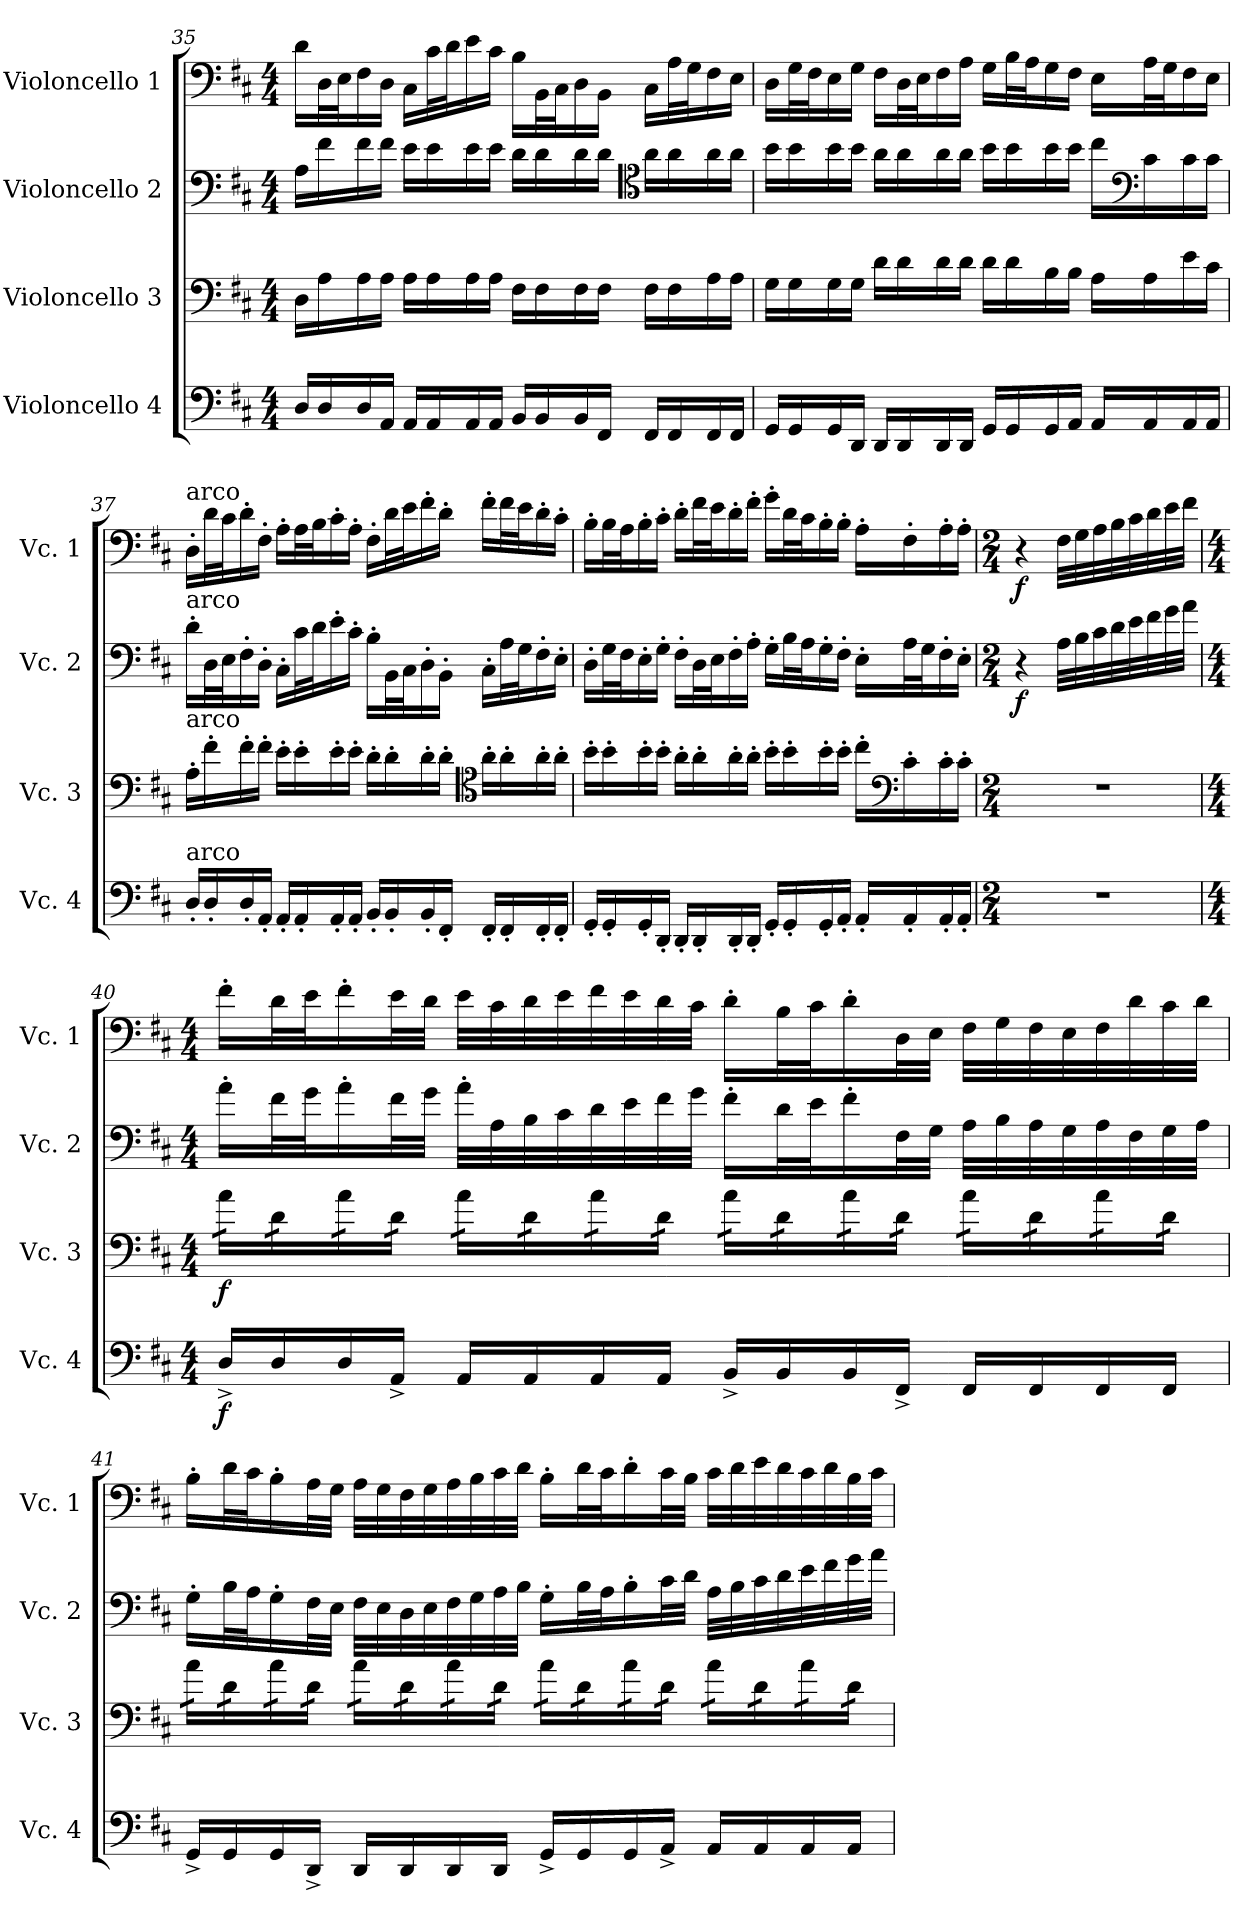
**kern	**dynam	**kern	**dynam	**kern	**dynam	**kern	**dynam
*part4	*part4	*part3	*part3	*part2	*part2	*part1	*part1
*staff4	*staff4	*staff3	*staff3	*staff2	*staff2	*staff1	*staff1
*I"Violoncello 4	*	*I"Violoncello 3	*	*I"Violoncello 2	*	*I"Violoncello 1	*
*I'Vc. 4	*	*I'Vc. 3	*	*I'Vc. 2	*	*I'Vc. 1	*
*clefF4	*	*clefF4	*	*clefF4	*	*clefF4	*
*k[f#c#]	*	*k[f#c#]	*	*k[f#c#]	*	*k[f#c#]	*
*M4/4	*	*M4/4	*	*M4/4	*	*M4/4	*
=35	=35	=35	=35	=35	=35	=35	=35
16D/LL	.	16D\LL	.	16A\LL	.	16d\LL	.
16D/	.	16A\	.	16f#\	.	32D\L	.
.	.	.	.	.	.	32E\J	.
16D/	.	16A\	.	16f#\	.	16F#\	.
16AA/JJ	.	16A\JJ	.	16f#\JJ	.	16D\JJ	.
16AA/LL	.	16A\LL	.	16e\LL	.	16C#\LL	.
16AA/	.	16A\	.	16e\	.	32c#\L	.
.	.	.	.	.	.	32d\J	.
16AA/	.	16A\	.	16e\	.	16e\	.
16AA/JJ	.	16A\JJ	.	16e\JJ	.	16c#\JJ	.
16BB/LL	.	16F#\LL	.	16d\LL	.	16B\LL	.
16BB/	.	16F#\	.	16d\	.	32BB\L	.
.	.	.	.	.	.	32C#\J	.
16BB/	.	16F#\	.	16d\	.	16D\	.
16FF#/JJ	.	16F#\JJ	.	16d\JJ	.	16BB\JJ	.
*	*	*	*	*clefC4	*	*	*
16FF#/LL	.	16F#\LL	.	16a\LL	.	16C#\LL	.
16FF#/	.	16F#\	.	16a\	.	32A\L	.
.	.	.	.	.	.	32G\J	.
16FF#/	.	16A\	.	16a\	.	16F#\	.
16FF#/JJ	.	16A\JJ	.	16a\JJ	.	16E\JJ	.
!!LO:PB:g=z
=36	=36	=36	=36	=36	=36	=36	=36
16GG/LL	.	16G\LL	.	16b\LL	.	16D\LL	.
16GG/	.	16G\	.	16b\	.	32G\L	.
.	.	.	.	.	.	32F#\J	.
16GG/	.	16G\	.	16b\	.	16E\	.
16DD/JJ	.	16G\JJ	.	16b\JJ	.	16G\JJ	.
16DD/LL	.	16d\LL	.	16a\LL	.	16F#\LL	.
16DD/	.	16d\	.	16a\	.	32D\L	.
.	.	.	.	.	.	32E\J	.
16DD/	.	16d\	.	16a\	.	16F#\	.
16DD/JJ	.	16d\JJ	.	16a\JJ	.	16A\JJ	.
16GG/LL	.	16d\LL	.	16b\LL	.	16G\LL	.
16GG/	.	16d\	.	16b\	.	32B\L	.
.	.	.	.	.	.	32A\J	.
16GG/	.	16B\	.	16b\	.	16G\	.
16AA/JJ	.	16B\JJ	.	16b\JJ	.	16F#\JJ	.
16AA/LL	.	16A\LL	.	16cc#\LL	.	16E\LL	.
*	*	*	*	*clefF4	*	*	*
16AA/	.	16A\	.	16c#\	.	32A\L	.
.	.	.	.	.	.	32G\J	.
16AA/	.	16e\	.	16c#\	.	16F#\	.
16AA/JJ	.	16c#\JJ	.	16c#\JJ	.	16E\JJ	.
=37	=37	=37	=37	=37	=37	=37	=37
!	!	!	!	!	!	!LO:TX:a:t=arco	!
!	!	!	!	!LO:TX:a:t=arco	!	!	!
!	!	!LO:TX:a:t=arco	!	!	!	!	!
!LO:TX:a:t=arco	!	!	!	!	!	!	!
16D'/LL	.	16A'\LL	.	16d'\LL	.	16D'\LL	.
16D'/	.	16f#'\	.	32D\L	.	32d\L	.
.	.	.	.	32E\J	.	32c#\J	.
16D'/	.	16f#'\	.	16F#'\	.	16d'\	.
16AA'/JJ	.	16f#'\JJ	.	16D'\JJ	.	16F#'\JJ	.
16AA'/LL	.	16e'\LL	.	16C#'\LL	.	16A'\LL	.
16AA'/	.	16e'\	.	32c#\L	.	32A\L	.
.	.	.	.	32d\J	.	32B\J	.
16AA'/	.	16e'\	.	16e'\	.	16c#'\	.
16AA'/JJ	.	16e'\JJ	.	16c#'\JJ	.	16A'\JJ	.
16BB'/LL	.	16d'\LL	.	16B'\LL	.	16F#'\LL	.
16BB'/	.	16d'\	.	32BB\L	.	32d\L	.
.	.	.	.	32C#\J	.	32e\J	.
16BB'/	.	16d'\	.	16D'\	.	16f#'\	.
16FF#'/JJ	.	16d'\JJ	.	16BB'\JJ	.	16d'\JJ	.
*	*	*clefC4	*	*	*	*	*
16FF#'/LL	.	16a'\LL	.	16C#'\LL	.	16f#'\LL	.
16FF#'/	.	16a'\	.	32A\L	.	32f#\L	.
.	.	.	.	32G\J	.	32e\J	.
16FF#'/	.	16a'\	.	16F#'\	.	16d'\	.
16FF#'/JJ	.	16a'\JJ	.	16E'\JJ	.	16c#'\JJ	.
!!LO:LB:g=z
=38	=38	=38	=38	=38	=38	=38	=38
16GG'/LL	.	16b'\LL	.	16D'\LL	.	16B'\LL	.
16GG'/	.	16b'\	.	32G\L	.	32B\L	.
.	.	.	.	32F#\J	.	32A\J	.
16GG'/	.	16b'\	.	16E'\	.	16B'\	.
16DD'/JJ	.	16b'\JJ	.	16G'\JJ	.	16c#'\JJ	.
16DD'/LL	.	16a'\LL	.	16F#'\LL	.	16d'\LL	.
16DD'/	.	16a'\	.	32D\L	.	32f#\L	.
.	.	.	.	32E\J	.	32e\J	.
16DD'/	.	16a'\	.	16F#'\	.	16d'\	.
16DD'/JJ	.	16a'\JJ	.	16A'\JJ	.	16f#'\JJ	.
16GG'/LL	.	16b'\LL	.	16G'\LL	.	16g'\LL	.
16GG'/	.	16b'\	.	32B\L	.	32d\L	.
.	.	.	.	32A\J	.	32c#\J	.
16GG'/	.	16b'\	.	16G'\	.	16B'\	.
16AA'/JJ	.	16b'\JJ	.	16F#'\JJ	.	16B'\JJ	.
16AA'/LL	.	16cc#'\LL	.	16E'\LL	.	16A'\LL	.
*	*	*clefF4	*	*	*	*	*
16AA'/	.	16c#'\	.	32A\L	.	16F#'\	.
.	.	.	.	32G\J	.	.	.
16AA'/	.	16c#'\	.	16F#'\	.	16A'\	.
16AA'/JJ	.	16c#'\JJ	.	16E'\JJ	.	16A'\JJ	.
=39	=39	=39	=39	=39	=39	=39	=39
*M2/4	*	*M2/4	*	*M2/4	*	*M2/4	*
!	!	!	!	!	!LO:DY:b	!	!LO:DY:b
2r	.	2r	.	4r	f	4r	f
.	.	.	.	32A\LLL	.	32F#\LLL	.
.	.	.	.	32B\	.	32G\	.
.	.	.	.	32c#\	.	32A\	.
.	.	.	.	32d\	.	32B\	.
.	.	.	.	32e\	.	32c#\	.
.	.	.	.	32f#\	.	32d\	.
.	.	.	.	32g\	.	32e\	.
.	.	.	.	32a\JJJ	.	32f#\JJJ	.
!!LO:LB:g=z
=40	=40	=40	=40	=40	=40	=40	=40
*M4/4	*	*M4/4	*	*M4/4	*	*M4/4	*
!	!LO:DY:b	!	!LO:DY:b	!	!	!	!
*	*	*tremolo	*	*	*	*	*
16D^/LL	f	32a\LLL	f	16a'\LL	.	16f#'\LL	.
.	.	32a\	.	.	.	.	.
16D/	.	32d\	.	32f#\L	.	32d\L	.
.	.	32d\	.	32g\J	.	32e\J	.
16D/	.	32a\	.	16a'\	.	16f#'\	.
.	.	32a\	.	.	.	.	.
16AA^/JJ	.	32d\	.	32f#\L	.	32e\L	.
.	.	32d\JJJ	.	32g\JJJ	.	32d\JJJ	.
16AA/LL	.	32a\LLL	.	32a'\LLL	.	32e\LLL	.
.	.	32a\	.	32A\	.	32c#\	.
16AA/	.	32d\	.	32B\	.	32d\	.
.	.	32d\	.	32c#\	.	32e\	.
16AA/	.	32a\	.	32d\	.	32f#\	.
.	.	32a\	.	32e\	.	32e\	.
16AA/JJ	.	32d\	.	32f#\	.	32d\	.
.	.	32d\JJJ	.	32g\JJJ	.	32c#\JJJ	.
16BB^/LL	.	32a\LLL	.	16f#'\LL	.	16d'\LL	.
.	.	32a\	.	.	.	.	.
16BB/	.	32d\	.	32d\L	.	32B\L	.
.	.	32d\	.	32e\J	.	32c#\J	.
16BB/	.	32a\	.	16f#'\	.	16d'\	.
.	.	32a\	.	.	.	.	.
16FF#^/JJ	.	32d\	.	32F#\L	.	32D\L	.
.	.	32d\JJJ	.	32G\JJJ	.	32E\JJJ	.
16FF#/LL	.	32a\LLL	.	32A\LLL	.	32F#\LLL	.
.	.	32a\	.	32B\	.	32G\	.
16FF#/	.	32d\	.	32A\	.	32F#\	.
.	.	32d\	.	32G\	.	32E\	.
16FF#/	.	32a\	.	32A\	.	32F#\	.
.	.	32a\	.	32F#\	.	32d\	.
16FF#/JJ	.	32d\	.	32G\	.	32c#\	.
.	.	32d\JJJ	.	32A\JJJ	.	32d\JJJ	.
!!LO:PB:g=z
=41	=41	=41	=41	=41	=41	=41	=41
16GG^/LL	.	32a\LLL	.	16G'\LL	.	16B'\LL	.
.	.	32a\	.	.	.	.	.
16GG/	.	32d\	.	32B\L	.	32d\L	.
.	.	32d\	.	32A\J	.	32c#\J	.
16GG/	.	32a\	.	16G'\	.	16B'\	.
.	.	32a\	.	.	.	.	.
16DD^/JJ	.	32d\	.	32F#\L	.	32A\L	.
.	.	32d\JJJ	.	32E\JJJ	.	32G\JJJ	.
16DD/LL	.	32a\LLL	.	32F#\LLL	.	32A\LLL	.
.	.	32a\	.	32E\	.	32G\	.
16DD/	.	32d\	.	32D\	.	32F#\	.
.	.	32d\	.	32E\	.	32G\	.
16DD/	.	32a\	.	32F#\	.	32A\	.
.	.	32a\	.	32G\	.	32B\	.
16DD/JJ	.	32d\	.	32A\	.	32c#\	.
.	.	32d\JJJ	.	32B\JJJ	.	32d\JJJ	.
16GG^/LL	.	32a\LLL	.	16G'\LL	.	16B'\LL	.
.	.	32a\	.	.	.	.	.
16GG/	.	32d\	.	32B\L	.	32d\L	.
.	.	32d\	.	32A\J	.	32c#\J	.
16GG/	.	32a\	.	16B'\	.	16d'\	.
.	.	32a\	.	.	.	.	.
16AA^/JJ	.	32d\	.	32c#\L	.	32c#\L	.
.	.	32d\JJJ	.	32d\JJJ	.	32B\JJJ	.
16AA/LL	.	32a\LLL	.	32A\LLL	.	32c#\LLL	.
.	.	32a\	.	32B\	.	32d\	.
16AA/	.	32d\	.	32c#\	.	32e\	.
.	.	32d\	.	32d\	.	32d\	.
16AA/	.	32a\	.	32e\	.	32c#\	.
.	.	32a\	.	32f#\	.	32d\	.
16AA/JJ	.	32d\	.	32g\	.	32B\	.
.	.	32d\JJJ	.	32a\JJJ	.	32c#\JJJ	.
*	*	*Xtremolo	*	*	*	*	*
=	=	=	=	=	=	=	=
*-	*-	*-	*-	*-	*-	*-	*-
